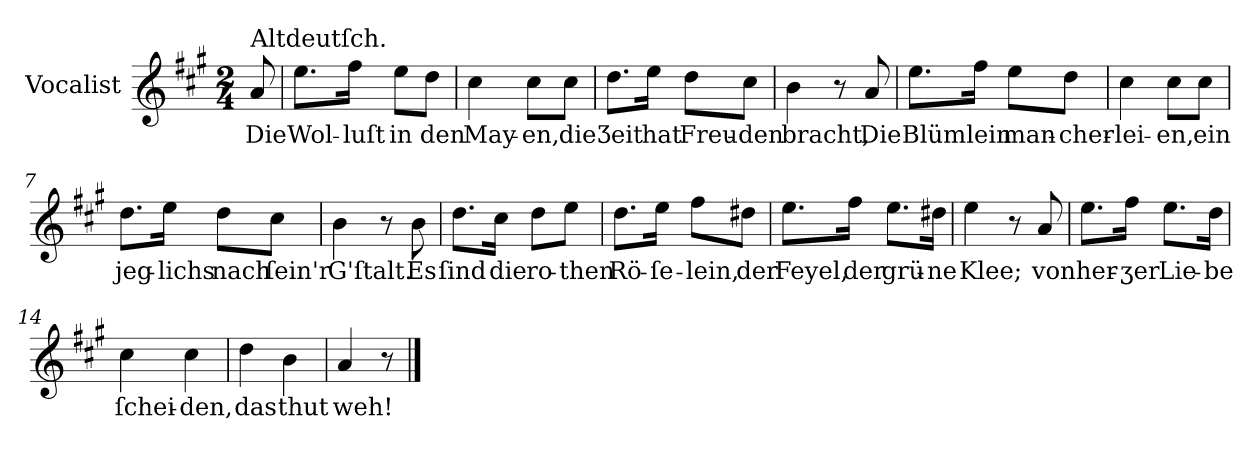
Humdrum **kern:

**kern	**text
*part1	*part1
*staff1	*staff1
*I"Vocalist	*
*k[f#c#g#]	*
*A:	*
*M2/4	*
=	=
!LO:TX:a:t=Altdeutſch.	!
8a	Die
=1	=1
8.eeL	Wol-
16ff#Jk	-luſt
8eeL	in
8ddJ	den
=2	=2
4cc#	May-
8cc#L	-en,
8cc#J	die
=3	=3
8.ddL	Ʒeit
16eeJk	hat
8ddL	Freu-
8cc#J	-den
=4	=4
4b	bracht,
8r	.
8a	Die
=5	=5
8.eeL	Blümlein
16ff#Jk	.
8eeL	man-
8ddJ	-cher-
=6	=6
4cc#	-lei-
8cc#L	-en,
8cc#J	ein
=7	=7
8.ddL	jeg-
16eeJk	-lichs
8ddL	nach
8cc#J	ſein'r
=8	=8
4b	G'ſtalt.
8r	.
8b	Es
=9	=9
8.ddL	ſind
16cc#Jk	die
8ddL	ro-
8eeJ	-then
=10	=10
8.ddL	Rö-
16eeJk	-ſe-
8ff#L	-lein,
8dd#XJ	der
=11	=11
8.eeL	Feyel,
16ff#Jk	der
8.eeL	grü-
16dd#XJk	-ne
=12	=12
4ee	Klee;
8r	.
8a	von
=13	=13
8.eeL	her-
16ff#Jk	-ʒer
8.eeL	Lie-
16ddJk	-be
=14	=14
4cc#	ſchei-
4cc#	-den,
=15	=15
4dd	das
4b	thut
=16	=16
4a	weh!
8r	.
==	==
*-	*-
